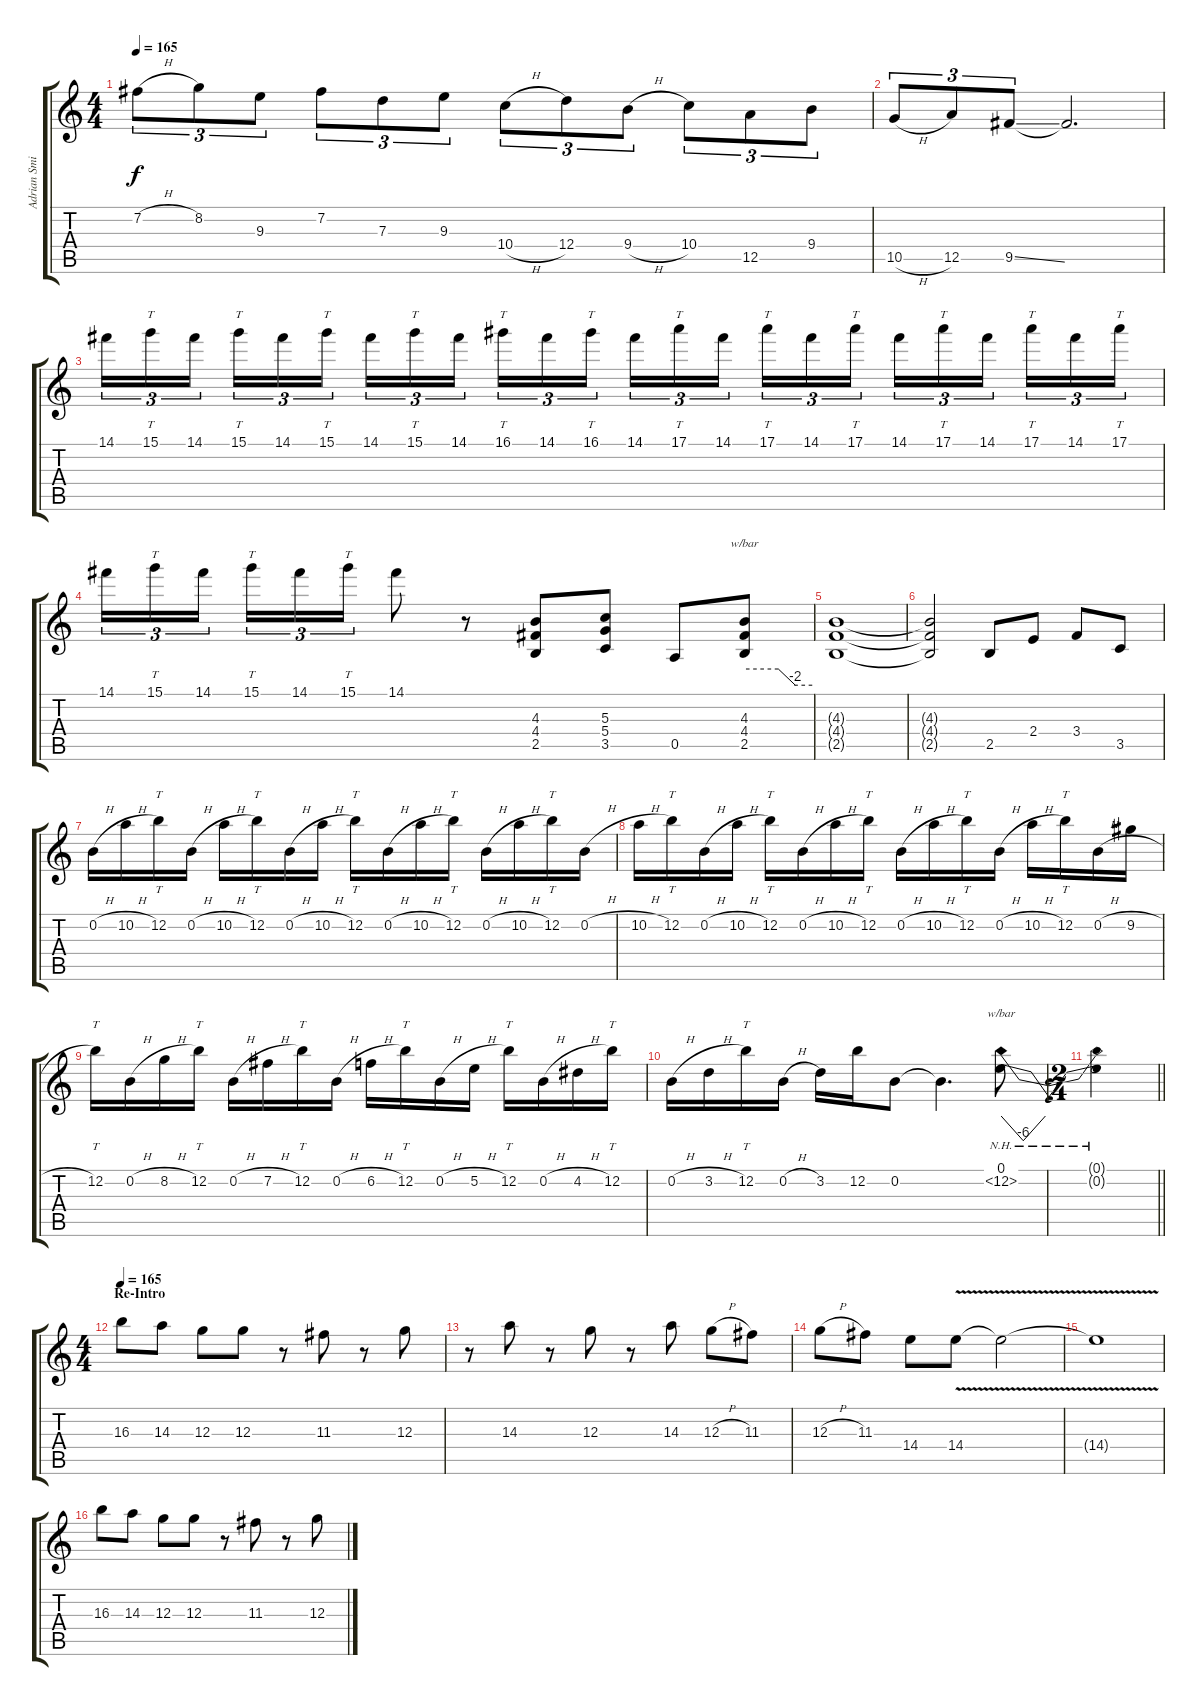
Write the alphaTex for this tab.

\track ("Adrian Smith" "Adrian Smi") {instrument distortionguitar}
\staff {score tabs}
\tuning (E4 B3 G3 D3 A2 E2) {hide}
\ts (4 4)
\tempo 165
\clef g2
\ks c
7.2{h}.8{tu (3 2) dy f} 8.2.8{tu (3 2)} 9.3.8{tu (3 2)} 7.2.8{tu (3 2)} 7.3.8{tu (3 2)} 9.3.8{tu (3 2)} 10.4{h}.8{tu (3 2)} 12.4.8{tu (3 2)} 9.4{h}.8{tu (3 2)} 10.4.8{tu (3 2)} 12.5.8{tu (3 2)} 9.4.8{tu (3 2)} |
10.5{h}.8{tu (3 2)} 12.5.8{tu (3 2)} 9.5{ss}.8{tu (3 2)} 9.5{t}.2{d} |
14.1.16{tu (3 2)} 15.1.16{tt tu (3 2)} 14.1.16{tu (3 2) beam splitsecondary} 15.1.16{tt tu (3 2)} 14.1.16{tu (3 2)} 15.1.16{tt tu (3 2)} 14.1.16{tu (3 2)} 15.1.16{tt tu (3 2)} 14.1.16{tu (3 2) beam splitsecondary} 16.1.16{tt tu (3 2)} 14.1.16{tu (3 2)} 16.1.16{tt tu (3 2)} 14.1.16{tu (3 2)} 17.1.16{tt tu (3 2)} 14.1.16{tu (3 2) beam splitsecondary} 17.1.16{tt tu (3 2)} 14.1.16{tu (3 2)} 17.1.16{tt tu (3 2)} 14.1.16{tu (3 2)} 17.1.16{tt tu (3 2)} 14.1.16{tu (3 2) beam splitsecondary} 17.1.16{tt tu (3 2)} 14.1.16{tu (3 2)} 17.1.16{tt tu (3 2)} |
14.1.16{tu (3 2)} 15.1.16{tt tu (3 2)} 14.1.16{tu (3 2) beam splitsecondary} 15.1.16{tt tu (3 2)} 14.1.16{tu (3 2)} 15.1.16{tt tu (3 2)} 14.1.8 r.8 (4.3 4.4 2.5).8 (5.3 5.4 3.5).8 0.5.8 (4.3 4.4 2.5).8{tbe (custom default 0 0 30 0 45 -8 60 -8)} |
(4.3{t} 4.4{t} 2.5{t}).1 |
(4.3{t} 4.4{t} 2.5{t}).2 2.5.8 2.4.8 3.4.8 3.5.8 |
0.2{h}.16 10.2{h}.16 12.2.16{tt} 0.2{h}.16 10.2{h}.16 12.2.16{tt} 0.2{h}.16 10.2{h}.16 12.2.16{tt} 0.2{h}.16 10.2{h}.16 12.2.16{tt} 0.2{h}.16 10.2{h}.16 12.2.16{tt} 0.2{h}.16 |
10.2{h}.16 12.2.16{tt} 0.2{h}.16 10.2{h}.16 12.2.16{tt} 0.2{h}.16 10.2{h}.16 12.2.16{tt} 0.2{h}.16 10.2{h}.16 12.2.16{tt} 0.2{h}.16 10.2{h}.16 12.2.16{tt} 0.2{h}.16 9.2{h}.16 |
12.2.16{tt} 0.2{h}.16 8.2{h}.16 12.2.16{tt} 0.2{h}.16 7.2{h}.16 12.2.16{tt} 0.2{h}.16 6.2{h}.16 12.2.16{tt} 0.2{h}.16 5.2{h}.16 12.2.16{tt} 0.2{h}.16 4.2{h}.16 12.2.16{tt} |
0.2{h}.16 3.2{h}.16 12.2.16{tt} 0.2{h}.16 3.2.16 12.2.16 0.2.8 0.2{t}.4{d} (0.1 0.2{nh}).8{tbe (dip default 0 0 30 -24 60 0)} |
\ts (2 4)
\barLineRight lightlight
(0.1{t} 0.2{nh t}).2 |
\ts (4 4)
\section ("" "Re-Intro")
\tempo 165
16.3.8 14.3.8 12.3.8 12.3.8 r.8 11.3.8 r.8 12.3.8 |
r.8 14.3.8 r.8 12.3.8 r.8 14.3.8 12.3{h}.8 11.3.8 |
12.3{h}.8 11.3.8 14.4.8 14.4{v}.8 14.4{t}.2 |
14.4{v t}.1 |
16.3.8 14.3.8 12.3.8 12.3.8 r.8 11.3.8 r.8 12.3.8
